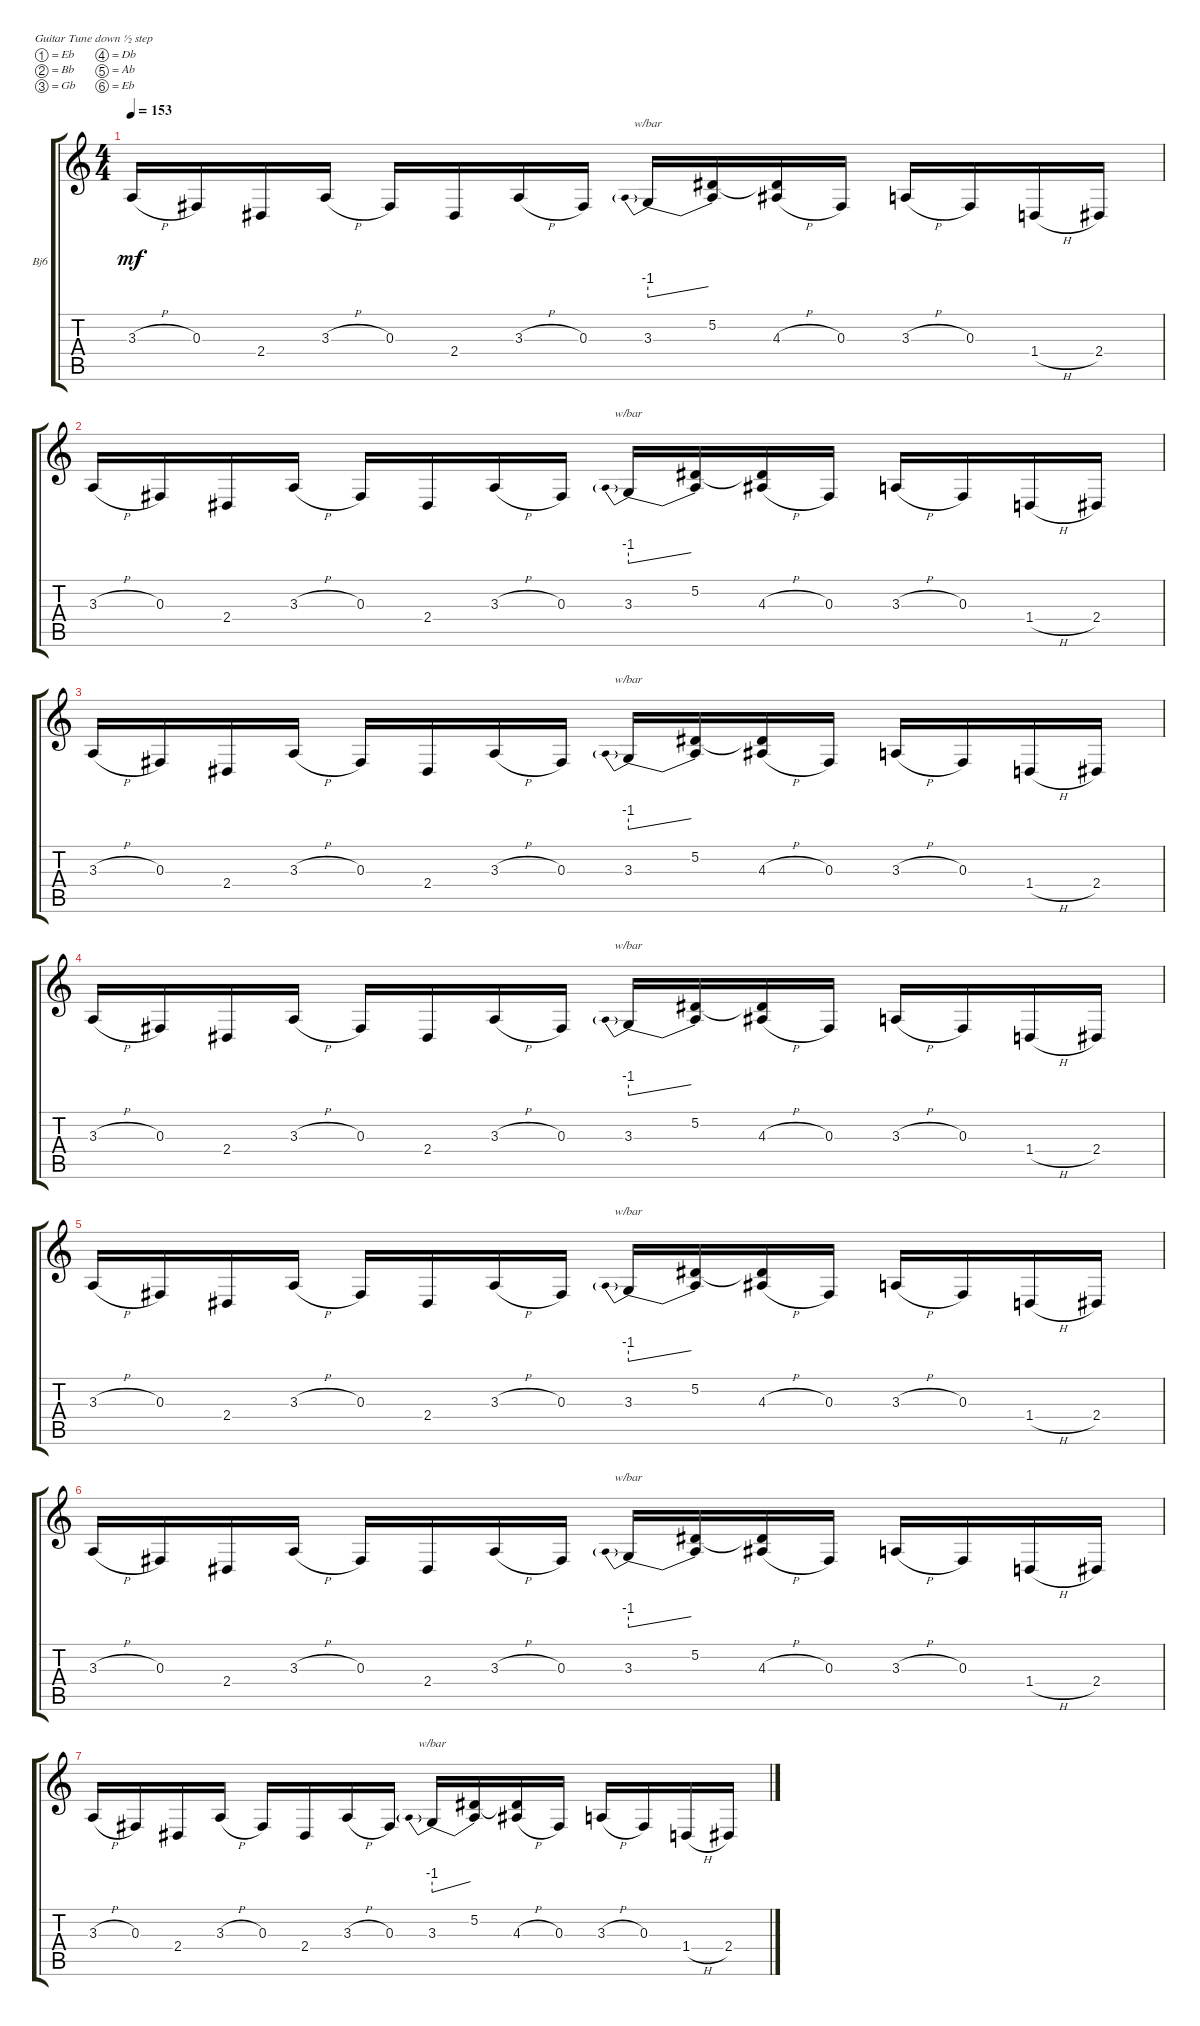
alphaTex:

\bracketExtendMode groupsimilarinstruments
\firstSystemTrackNameOrientation horizontal
\otherSystemsTrackNameOrientation horizontal
\track ("Soul-Crushing Banjo" "Bj6") {instrument banjo}
\staff {score tabs}
\tuning (Eb4 Bb3 Gb3 Db3 Ab2 Eb2)
\ts (4 4)
\tempo 153
\clef g2
\ks c
3.3{h}.16{dy mf} 0.3.16 2.4.16 3.3{h}.16 0.3.16 2.4.16 3.3{h}.16 0.3.16 3.3.16{tbe (predivedive default 0 -4 30 0)} (5.2 3.3{t}).16 (4.3{h} 5.2{t}).16 0.3.16 3.3{h}.16 0.3.16 1.4{h}.16 2.4.16 |
3.3{h}.16 0.3.16 2.4.16 3.3{h}.16 0.3.16 2.4.16 3.3{h}.16 0.3.16 3.3.16{tbe (predivedive default 0 -4 30 0)} (5.2 3.3{t}).16 (4.3{h} 5.2{t}).16 0.3.16 3.3{h}.16 0.3.16 1.4{h}.16 2.4.16 |
3.3{h}.16 0.3.16 2.4.16 3.3{h}.16 0.3.16 2.4.16 3.3{h}.16 0.3.16 3.3.16{tbe (predivedive default 0 -4 30 0)} (5.2 3.3{t}).16 (4.3{h} 5.2{t}).16 0.3.16 3.3{h}.16 0.3.16 1.4{h}.16 2.4.16 |
3.3{h}.16 0.3.16 2.4.16 3.3{h}.16 0.3.16 2.4.16 3.3{h}.16 0.3.16 3.3.16{tbe (predivedive default 0 -4 30 0)} (5.2 3.3{t}).16 (4.3{h} 5.2{t}).16 0.3.16 3.3{h}.16 0.3.16 1.4{h}.16 2.4.16 |
3.3{h}.16 0.3.16 2.4.16 3.3{h}.16 0.3.16 2.4.16 3.3{h}.16 0.3.16 3.3.16{tbe (predivedive default 0 -4 30 0)} (5.2 3.3{t}).16 (4.3{h} 5.2{t}).16 0.3.16 3.3{h}.16 0.3.16 1.4{h}.16 2.4.16 |
3.3{h}.16 0.3.16 2.4.16 3.3{h}.16 0.3.16 2.4.16 3.3{h}.16 0.3.16 3.3.16{tbe (predivedive default 0 -4 30 0)} (5.2 3.3{t}).16 (4.3{h} 5.2{t}).16 0.3.16 3.3{h}.16 0.3.16 1.4{h}.16 2.4.16 |
3.3{h}.16 0.3.16 2.4.16 3.3{h}.16 0.3.16 2.4.16 3.3{h}.16 0.3.16 3.3.16{tbe (predivedive default 0 -4 30 0)} (5.2 3.3{t}).16 (4.3{h} 5.2{t}).16 0.3.16 3.3{h}.16 0.3.16 1.4{h}.16 2.4.16
